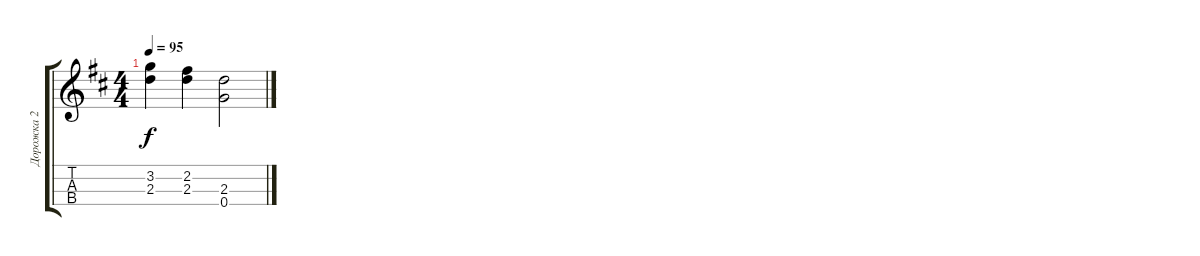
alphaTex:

\track ("Дорожка 2" "Дорожка 2") {instrument acousticguitarsteel}
\staff {score tabs}
\tuning (A4 E4 C4 G3) {hide}
\ts (4 4)
\tempo 95
\clef g2
\ks d
(3.2 2.3).4{dy f} (2.2 2.3).4 (2.3 0.4).2
